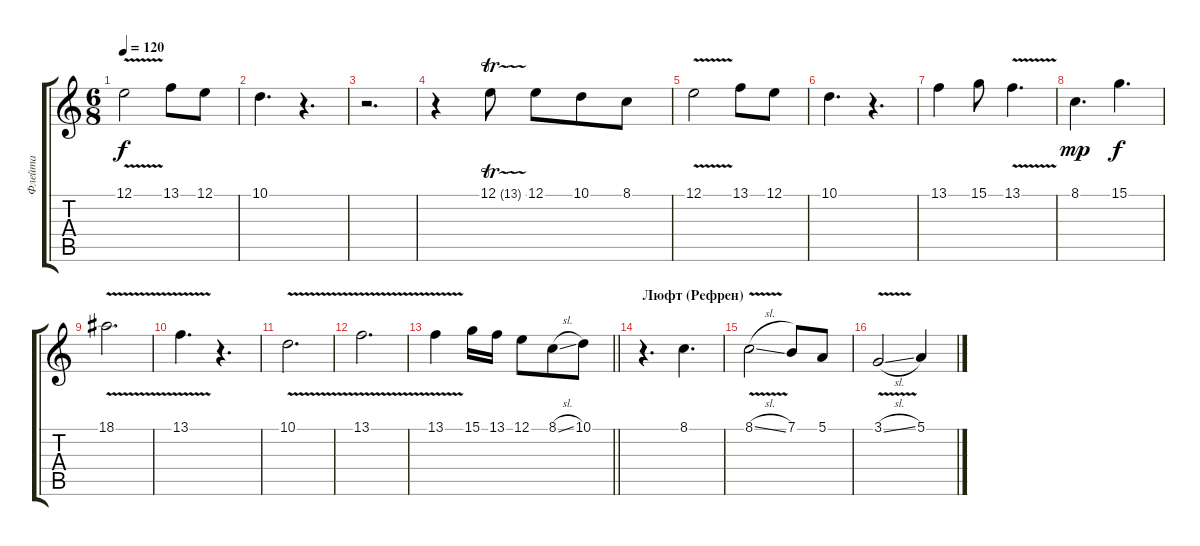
\track ("Флейта" "Флейта") {instrument flute}
\staff {score tabs}
\tuning (E4 B3 G3 D3 A2 E2) {hide}
\ts (6 8)
\tempo 120
\clef g2
\ks c
12.1{v}.2{dy f} 13.1.8 12.1.8 |
10.1.4{d} r.4{d} |
r.2{d} |
r.4 12.1{tr (13 32)}.8 12.1.8 10.1.8 8.1.8 |
12.1{v}.2 13.1.8 12.1.8 |
10.1.4{d} r.4{d} |
13.1.4 15.1.8 13.1{v}.4{d} |
8.1.4{d dy mp} 15.1.4{d dy f} |
18.1{v}.2{d} |
13.1{v}.4{d} r.4{d} |
10.1{v}.2{d} |
13.1{v}.2{d} |
\barLineRight lightlight
13.1{v}.4 15.1.16 13.1.16 12.1.8 8.1{sl}.8 10.1.8 |
\section ("" " Люфт (Рефрен)")
r.4{d} 8.1.4{d} |
8.1{v sl}.2 7.1.8 5.1.8 |
3.1{v sl}.2 5.1.4
